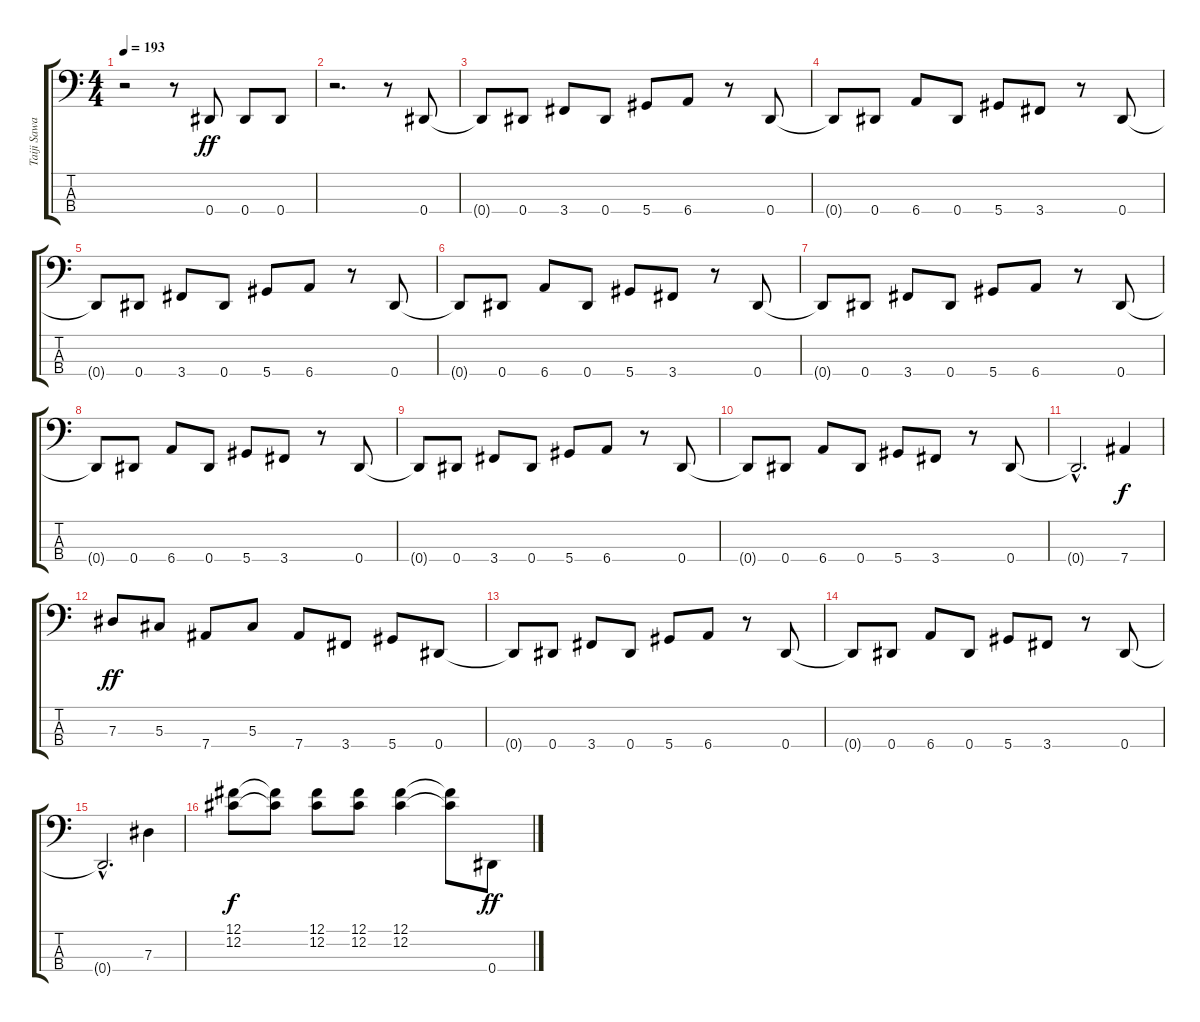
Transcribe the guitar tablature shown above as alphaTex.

\track ("Taiji Sawada (Taiji)" "Taiji Sawa") {instrument electricbasspick}
\staff {score tabs}
\tuning (Gb2 Db2 Ab1 Eb1) {hide}
\ts (4 4)
\tempo 193
\clef f4
\ks c
r.2{dy ff} r.8 0.4.8 0.4.8 0.4.8 |
r.2{d} r.8 0.4.8 |
0.4{t}.8 0.4.8 3.4.8 0.4.8 5.4.8 6.4.8 r.8 0.4.8 |
0.4{t}.8 0.4.8 6.4.8 0.4.8 5.4.8 3.4.8 r.8 0.4.8 |
0.4{t}.8 0.4.8 3.4.8 0.4.8 5.4.8 6.4.8 r.8 0.4.8 |
0.4{t}.8 0.4.8 6.4.8 0.4.8 5.4.8 3.4.8 r.8 0.4.8 |
0.4{t}.8 0.4.8 3.4.8 0.4.8 5.4.8 6.4.8 r.8 0.4.8 |
0.4{t}.8 0.4.8 6.4.8 0.4.8 5.4.8 3.4.8 r.8 0.4.8 |
0.4{t}.8 0.4.8 3.4.8 0.4.8 5.4.8 6.4.8 r.8 0.4.8 |
0.4{t}.8 0.4.8 6.4.8 0.4.8 5.4.8 3.4.8 r.8 0.4.8 |
0.4{hac t}.2{d} 7.4.4{dy f} |
7.3.8{dy ff} 5.3.8 7.4.8 5.3.8 7.4.8 3.4.8 5.4.8 0.4.8 |
0.4{t}.8 0.4.8 3.4.8 0.4.8 5.4.8 6.4.8 r.8 0.4.8 |
0.4{t}.8 0.4.8 6.4.8 0.4.8 5.4.8 3.4.8 r.8 0.4.8 |
0.4{hac t}.2{d} 7.3.4 |
(12.1 12.2).8{dy f} (12.1{t} 12.2{t}).8 (12.1 12.2).8 (12.1 12.2).8 (12.1 12.2).4 (12.1{t} 12.2{t}).8 0.4.8{dy ff}
